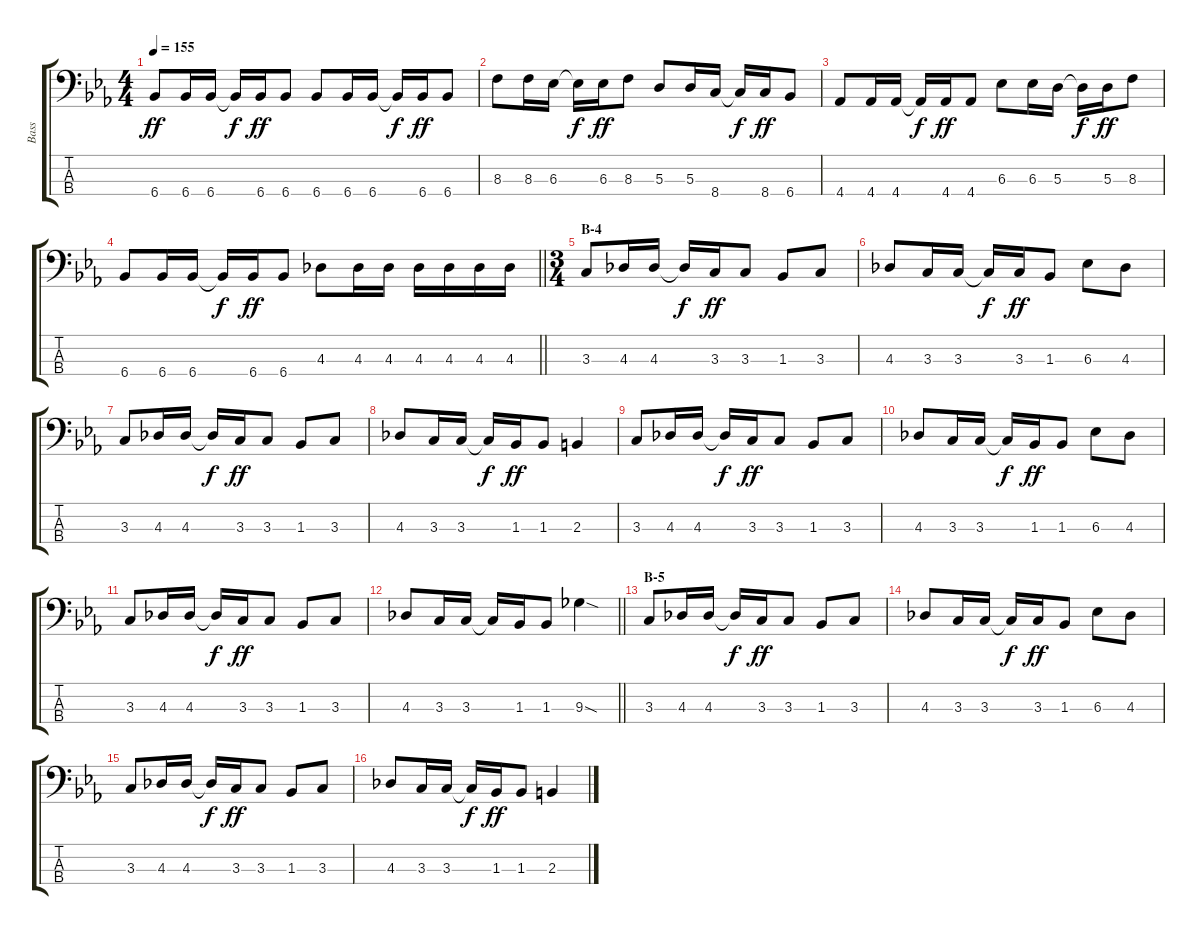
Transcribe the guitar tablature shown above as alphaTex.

\track ("Bass" "Bass") {instrument electricbassfinger}
\staff {score tabs}
\tuning (G2 D2 A1 E1) {hide}
\ts (4 4)
\tempo 155
\clef f4
\ks eb
6.4.8{dy ff} 6.4.16 6.4.16 6.4{t}.16{dy f} 6.4.16{dy ff} 6.4.8 6.4.8 6.4.16 6.4.16 6.4{t}.16{dy f} 6.4.16{dy ff} 6.4.8 |
8.3.8 8.3.16 6.3.16 6.3{t}.16{dy f} 6.3.16{dy ff} 8.3.8 5.3.8 5.3.16 8.4.16 8.4{t}.16{dy f} 8.4.16{dy ff} 6.4.8 |
4.4.8 4.4.16 4.4.16 4.4{t}.16{dy f} 4.4.16{dy ff} 4.4.8 6.3.8 6.3.16 5.3.16 5.3{t}.16{dy f} 5.3.16{dy ff} 8.3.8 |
\barLineRight lightlight
6.4.8 6.4.16 6.4.16 6.4{t}.16{dy f} 6.4.16{dy ff} 6.4.8 4.3.8 4.3.16 4.3.16 4.3.16 4.3.16 4.3.16 4.3.16 |
\ts (3 4)
\section ("" "B-4")
3.3.8 4.3.16 4.3.16 4.3{t}.16{dy f} 3.3.16{dy ff} 3.3.8 1.3.8 3.3.8 |
4.3.8 3.3.16 3.3.16 3.3{t}.16{dy f} 3.3.16{dy ff} 1.3.8 6.3.8 4.3.8 |
3.3.8 4.3.16 4.3.16 4.3{t}.16{dy f} 3.3.16{dy ff} 3.3.8 1.3.8 3.3.8 |
4.3.8 3.3.16 3.3.16 3.3{t}.16{dy f} 1.3.16{dy ff} 1.3.8 2.3.4 |
3.3.8 4.3.16 4.3.16 4.3{t}.16{dy f} 3.3.16{dy ff} 3.3.8 1.3.8 3.3.8 |
4.3.8 3.3.16 3.3.16 3.3{t}.16{dy f} 1.3.16{dy ff} 1.3.8 6.3.8 4.3.8 |
3.3.8 4.3.16 4.3.16 4.3{t}.16{dy f} 3.3.16{dy ff} 3.3.8 1.3.8 3.3.8 |
\barLineRight lightlight
4.3.8 3.3.16 3.3.16 3.3{t}.16 1.3.16 1.3.8 9.3{sod}.4 |
\section ("" "B-5")
3.3.8 4.3.16 4.3.16 4.3{t}.16{dy f} 3.3.16{dy ff} 3.3.8 1.3.8 3.3.8 |
4.3.8 3.3.16 3.3.16 3.3{t}.16{dy f} 3.3.16{dy ff} 1.3.8 6.3.8 4.3.8 |
3.3.8 4.3.16 4.3.16 4.3{t}.16{dy f} 3.3.16{dy ff} 3.3.8 1.3.8 3.3.8 |
4.3.8 3.3.16 3.3.16 3.3{t}.16{dy f} 1.3.16{dy ff} 1.3.8 2.3.4
